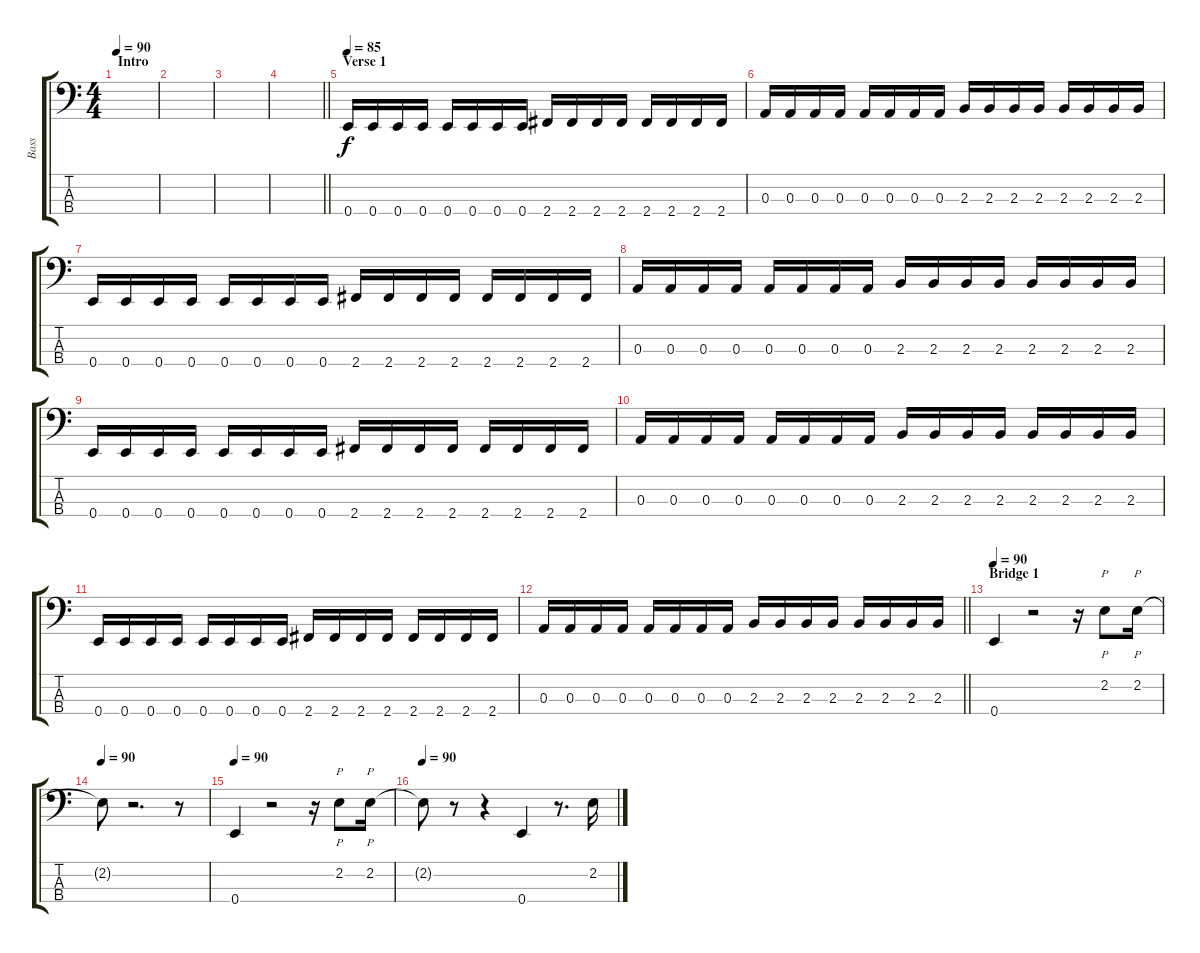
\track ("Bass" "Bass") {instrument electricbassfinger}
\staff {score tabs}
\tuning (G2 D2 A1 E1) {hide}
\ts (4 4)
\section ("" "Intro")
\tempo 90
\clef f4
\ks c
|
|
|
\barLineRight lightlight
|
\section ("" "Verse 1")
\tempo 85
0.4.16 0.4.16 0.4.16 0.4.16 0.4.16 0.4.16 0.4.16 0.4.16 2.4.16 2.4.16 2.4.16 2.4.16 2.4.16 2.4.16 2.4.16 2.4.16 |
0.3.16 0.3.16 0.3.16 0.3.16 0.3.16 0.3.16 0.3.16 0.3.16 2.3.16 2.3.16 2.3.16 2.3.16 2.3.16 2.3.16 2.3.16 2.3.16 |
0.4.16 0.4.16 0.4.16 0.4.16 0.4.16 0.4.16 0.4.16 0.4.16 2.4.16 2.4.16 2.4.16 2.4.16 2.4.16 2.4.16 2.4.16 2.4.16 |
0.3.16 0.3.16 0.3.16 0.3.16 0.3.16 0.3.16 0.3.16 0.3.16 2.3.16 2.3.16 2.3.16 2.3.16 2.3.16 2.3.16 2.3.16 2.3.16 |
0.4.16 0.4.16 0.4.16 0.4.16 0.4.16 0.4.16 0.4.16 0.4.16 2.4.16 2.4.16 2.4.16 2.4.16 2.4.16 2.4.16 2.4.16 2.4.16 |
0.3.16 0.3.16 0.3.16 0.3.16 0.3.16 0.3.16 0.3.16 0.3.16 2.3.16 2.3.16 2.3.16 2.3.16 2.3.16 2.3.16 2.3.16 2.3.16 |
0.4.16 0.4.16 0.4.16 0.4.16 0.4.16 0.4.16 0.4.16 0.4.16 2.4.16 2.4.16 2.4.16 2.4.16 2.4.16 2.4.16 2.4.16 2.4.16 |
\barLineRight lightlight
0.3.16 0.3.16 0.3.16 0.3.16 0.3.16 0.3.16 0.3.16 0.3.16 2.3.16 2.3.16 2.3.16 2.3.16 2.3.16 2.3.16 2.3.16 2.3.16 |
\section ("" "Bridge 1")
\tempo 90
0.4.4 r.2 r.16 2.2.8{p} 2.2.16{p} |
\tempo 90
2.2{t}.8 r.2{d} r.8 |
\tempo 90
0.4.4 r.2 r.16 2.2.8{p} 2.2.16{p} |
\tempo 90
2.2{t}.8 r.8 r.4 0.4.4 r.8{d} 2.2.16
